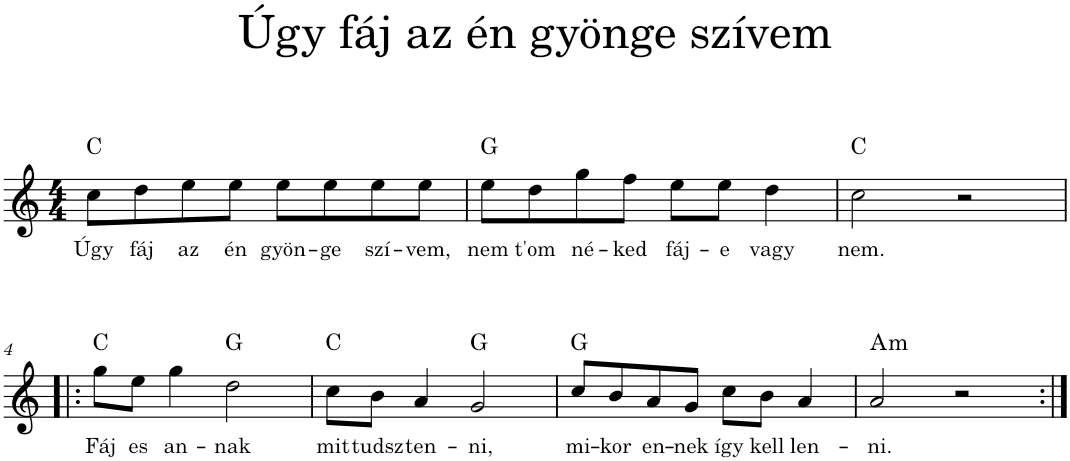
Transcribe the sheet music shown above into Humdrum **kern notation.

**kern	**text	**harte
*part1	*part1	*part1
*staff1	*staff1	*
*I"Piano	*	*
*I'Pno.	*	*
*clefG2	*	*
*k[]	*	*
*M4/4	*	*
=1	=1	=1
!	!LO:LY:b	!
8cc\L	Úgy	C:maj
!	!LO:LY:b	!
8dd\	fáj	.
!	!LO:LY:b	!
8ee\	az	.
!	!LO:LY:b	!
8ee\J	én	.
!	!LO:LY:b	!
8ee\L	gyön-	.
!	!LO:LY:b	!
8ee\	-ge	.
!	!LO:LY:b	!
8ee\	szí-	.
!	!LO:LY:b	!
8ee\J	-vem,	.
=2	=2	=2
!	!LO:LY:b	!
8ee\L	nem	G:maj
!	!LO:LY:b	!
8dd\	t'om	.
!	!LO:LY:b	!
8gg\	né-	.
!	!LO:LY:b	!
8ff\J	-ked	.
!	!LO:LY:b	!
8ee\L	fáj-	.
!	!LO:LY:b	!
8ee\J	-e	.
!	!LO:LY:b	!
4dd\	vagy	.
=3	=3	=3
!	!LO:LY:b	!
2cc\	nem.	C:maj
2r	.	.
!!LO:LB:g=z
=4!|:	=4!|:	=4!|:
!	!LO:LY:b	!
8gg\L	Fáj	C:maj
!	!LO:LY:b	!
8ee\J	es	.
!	!LO:LY:b	!
4gg\	an-	.
!	!LO:LY:b	!
2dd\	-nak	G:maj
=5	=5	=5
!	!LO:LY:b	!
8cc\L	mit	C:maj
!	!LO:LY:b	!
8b\J	tudsz	.
!	!LO:LY:b	!
4a/	ten-	.
!	!LO:LY:b	!
2g/	-ni,	G:maj
=6	=6	=6
!	!LO:LY:b	!
8cc/L	mi-	G:maj
!	!LO:LY:b	!
8b/	-kor	.
!	!LO:LY:b	!
8a/	en-	.
!	!LO:LY:b	!
8g/J	-nek	.
!	!LO:LY:b	!
8cc\L	így	.
!	!LO:LY:b	!
8b\J	kell	.
!	!LO:LY:b	!
4a/	len-	.
=7	=7	=7
!	!LO:LY:b	!LO:H:kt=m
2a/	-ni.	A:min
2r	.	.
=:|!	=:|!	=:|!
*-	*-	*-
